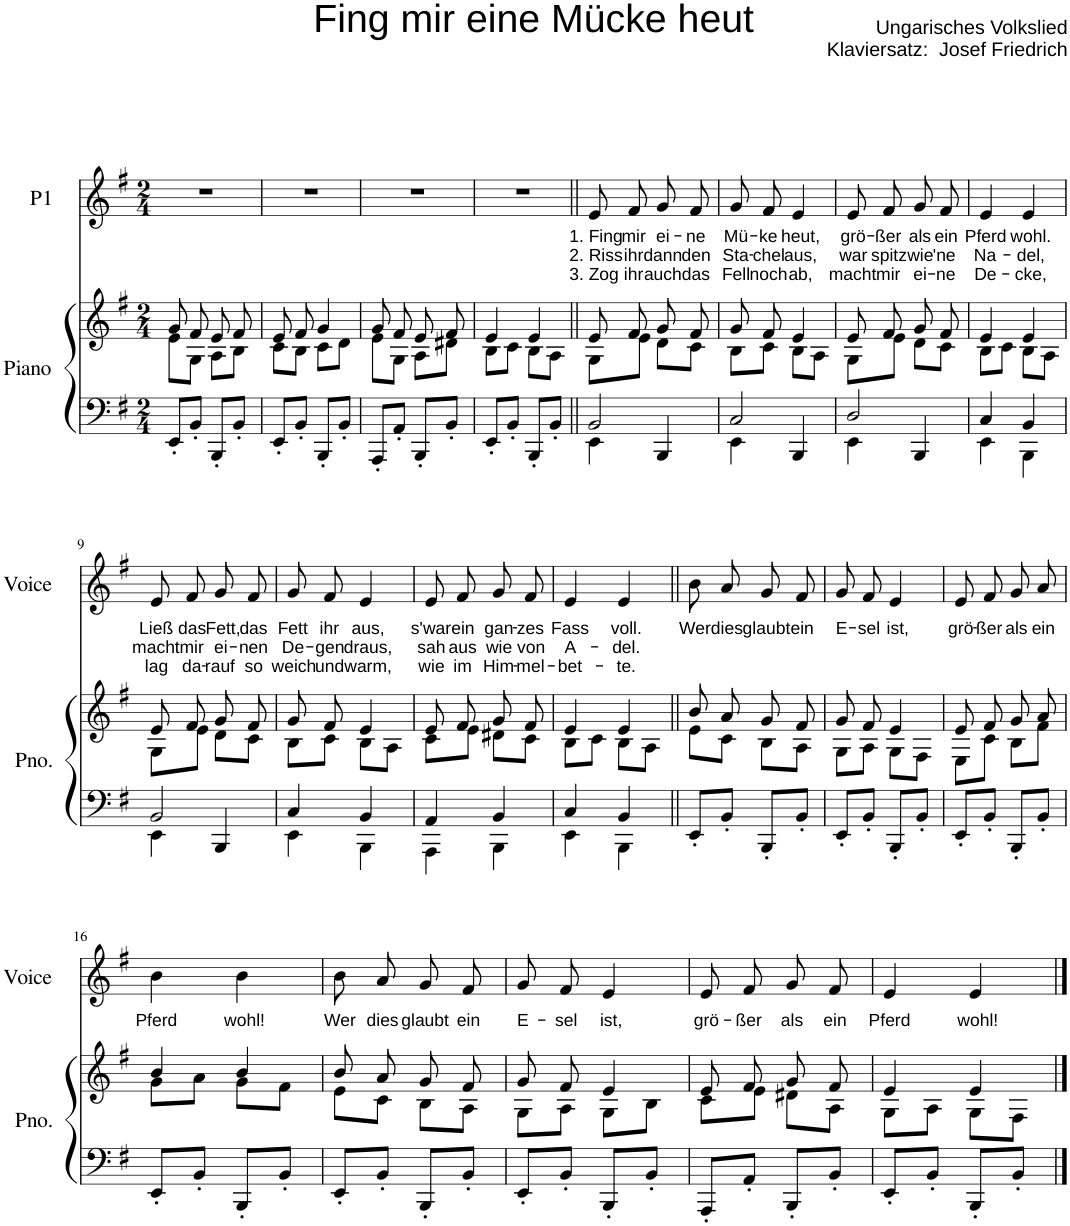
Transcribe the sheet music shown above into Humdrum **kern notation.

**kern	**kern	**kern	**text	**text	**text
*part2	*part2	*part1	*part1	*part1	*part1
*staff3	*staff2	*staff1	*staff1	*staff1	*staff1
*I"Piano	*	*I"P1	*	*	*
*I'Pno.	*	*	*	*	*
*clefF4	*clefG2	*clefG2	*	*	*
*k[f#]	*k[f#]	*k[f#]	*	*	*
*G:	*G:	*G:	*	*	*
*M2/4	*M2/4	*M2/4	*	*	*
=1	=1	=1	=1	=1	=1
*	*^	*	*	*	*
8EE'/L	8g/	8e\L	2r	.	.	.
8BB'/J	8f#/	8G\J	.	.	.	.
8BBB'/L	8e/	8A\L	.	.	.	.
8BB'/J	8f#/	8B\J	.	.	.	.
=2	=2	=2	=2	=2	=2	=2
8EE'/L	8e/	8c\L	2r	.	.	.
8BB'/J	8f#/	8B\J	.	.	.	.
8BBB'/L	4g/	8c\L	.	.	.	.
8BB'/J	.	8d\J	.	.	.	.
=3	=3	=3	=3	=3	=3	=3
8AAA'/L	8g/	8e\L	2r	.	.	.
8AA'/J	8f#/	8G\J	.	.	.	.
8BBB'/L	8e/	8A\L	.	.	.	.
8BB'/J	8f#/	8d#X\J	.	.	.	.
=4	=4	=4	=4	=4	=4	=4
8EE'/L	4e/	8B\L	2r	.	.	.
8BB'/J	.	8c\J	.	.	.	.
8BBB'/L	4e/	8B\L	.	.	.	.
8BB'/J	.	8A\J	.	.	.	.
=5||	=5||	=5||	=5||	=5||	=5||	=5||
*^	*	*	*	*	*	*
!	!	!	!	!	!LO:LY:b	!LO:LY:b	!LO:LY:b
2BB/	4EE\	8e/	8G\L	8e/L	1. Fing	2. Riss	3. Zog
!	!	!	!	!	!LO:LY:b	!LO:LY:b	!LO:LY:b
.	.	8f#/	8e\J	8f#/J	mir	ihr	ihr
!	!	!	!	!	!LO:LY:b	!LO:LY:b	!LO:LY:b
.	4BBB/	8g/	8d\L	8g/L	ei-	dann	auch
!	!	!	!	!	!LO:LY:b	!LO:LY:b	!LO:LY:b
.	.	8f#/	8c\J	8f#/J	-ne	den	das
=6	=6	=6	=6	=6	=6	=6	=6
!	!	!	!	!	!LO:LY:b	!LO:LY:b	!LO:LY:b
2C/	4EE\	8g/	8B\L	8g/L	Mü-	Sta-	Fell
!	!	!	!	!	!LO:LY:b	!LO:LY:b	!LO:LY:b
.	.	8f#/	8c\J	8f#/J	-ke	-chel	noch
!	!	!	!	!	!LO:LY:b	!LO:LY:b	!LO:LY:b
.	4BBB/	4e/	8B\L	4e/	heut,	aus,	ab,
.	.	.	8A\J	.	.	.	.
=7	=7	=7	=7	=7	=7	=7	=7
!	!	!	!	!	!LO:LY:b	!LO:LY:b	!LO:LY:b
2D/	4EE\	8e/	8G\L	8e/L	grö-	war	macht
!	!	!	!	!	!LO:LY:b	!LO:LY:b	!LO:LY:b
.	.	8f#/	8e\J	8f#/J	-ßer	spitz	mir
!	!	!	!	!	!LO:LY:b	!LO:LY:b	!LO:LY:b
.	4BBB/	8g/	8d\L	8g/L	als	wie	ei-
!	!	!	!	!	!LO:LY:b	!LO:LY:b	!LO:LY:b
.	.	8f#/	8c\J	8f#/J	ein	'ne	-ne
=8	=8	=8	=8	=8	=8	=8	=8
!	!	!	!	!	!LO:LY:b	!LO:LY:b	!LO:LY:b
4C/	4EE\	4e/	8B\L	4e/	Pferd	Na-	De-
.	.	.	8c\J	.	.	.	.
!	!	!	!	!	!LO:LY:b	!LO:LY:b	!LO:LY:b
4BB/	4BBB\	4e/	8B\L	4e/	wohl.	-del,	-cke,
.	.	.	8A\J	.	.	.	.
!!LO:LB:g=z
=9	=9	=9	=9	=9	=9	=9	=9
!	!	!	!	!	!LO:LY:b	!LO:LY:b	!LO:LY:b
2BB/	4EE\	8e/	8G\L	8e/L	Ließ	macht	lag
!	!	!	!	!	!LO:LY:b	!LO:LY:b	!LO:LY:b
.	.	8f#/	8e\J	8f#/J	das	mir	da-
!	!	!	!	!	!LO:LY:b	!LO:LY:b	!LO:LY:b
.	4BBB/	8g/	8d\L	8g/L	Fett,	ei-	-rauf
!	!	!	!	!	!LO:LY:b	!LO:LY:b	!LO:LY:b
.	.	8f#/	8c\J	8f#/J	das	-nen	so
=10	=10	=10	=10	=10	=10	=10	=10
!	!	!	!	!	!LO:LY:b	!LO:LY:b	!LO:LY:b
4C/	4EE\	8g/	8B\L	8g/L	Fett	De-	weich
!	!	!	!	!	!LO:LY:b	!LO:LY:b	!LO:LY:b
.	.	8f#/	8c\J	8f#/J	ihr	-gen	und
!	!	!	!	!	!LO:LY:b	!LO:LY:b	!LO:LY:b
4BB/	4BBB\	4e/	8B\L	4e/	aus,	draus,	warm,
.	.	.	8A\J	.	.	.	.
=11	=11	=11	=11	=11	=11	=11	=11
!	!	!	!	!	!LO:LY:b	!LO:LY:b	!LO:LY:b
4AA/	4AAA\	8e/	8c\L	8e/L	s'war	sah	wie
!	!	!	!	!	!LO:LY:b	!LO:LY:b	!LO:LY:b
.	.	8f#/	8e\J	8f#/J	ein	aus	im
!	!	!	!	!	!LO:LY:b	!LO:LY:b	!LO:LY:b
4BB/	4BBB\	8g/	8d#X\L	8g/L	gan-	wie	Him-
!	!	!	!	!	!LO:LY:b	!LO:LY:b	!LO:LY:b
.	.	8f#/	8c\J	8f#/J	-zes	von	-mel-
=12	=12	=12	=12	=12	=12	=12	=12
!	!	!	!	!	!LO:LY:b	!LO:LY:b	!LO:LY:b
4C/	4EE\	4e/	8B\L	4e/	Fass	A-	-bet-
.	.	.	8c\J	.	.	.	.
!	!	!	!	!	!LO:LY:b	!LO:LY:b	!LO:LY:b
4BB/	4BBB\	4e/	8B\L	4e/	voll.	-del.	-te.
.	.	.	8A\J	.	.	.	.
*v	*v	*	*	*	*	*	*
=13||	=13||	=13||	=13||	=13||	=13||	=13||
!	!	!	!	!LO:LY:b	!	!
8EE'/L	8b/	8e\L	8b/L	Wer	.	.
!	!	!	!	!LO:LY:b	!	!
8BB'/J	8a/	8c\J	8a/J	dies	.	.
!	!	!	!	!LO:LY:b	!	!
8BBB'/L	8g/	8B\L	8g/L	glaubt	.	.
!	!	!	!	!LO:LY:b	!	!
8BB'/J	8f#/	8A\J	8f#/J	ein	.	.
=14	=14	=14	=14	=14	=14	=14
!	!	!	!	!LO:LY:b	!	!
8EE'/L	8g/	8G\L	8g/L	E-	.	.
!	!	!	!	!LO:LY:b	!	!
8BB'/J	8f#/	8A\J	8f#/J	-sel	.	.
!	!	!	!	!LO:LY:b	!	!
8BBB'/L	4e/	8G\L	4e/	ist,	.	.
8BB'/J	.	8F#\J	.	.	.	.
=15	=15	=15	=15	=15	=15	=15
!	!	!	!	!LO:LY:b	!	!
8EE'/L	8e/	8E\L	8e/L	grö-	.	.
!	!	!	!	!LO:LY:b	!	!
8BB'/J	8f#/	8c\J	8f#/J	-ßer	.	.
!	!	!	!	!LO:LY:b	!	!
8BBB'/L	8g/	8B\L	8g/L	als	.	.
!	!	!	!	!LO:LY:b	!	!
8BB'/J	8a/	8f#\J	8a/J	ein	.	.
!!LO:LB:g=z
=16	=16	=16	=16	=16	=16	=16
!	!	!	!	!LO:LY:b	!	!
8EE'/L	4b/	8g\L	4b\	Pferd	.	.
8BB'/J	.	8a\J	.	.	.	.
!	!	!	!	!LO:LY:b	!	!
8BBB'/L	4b/	8g\L	4b\	wohl!	.	.
8BB'/J	.	8f#\J	.	.	.	.
=17	=17	=17	=17	=17	=17	=17
!	!	!	!	!LO:LY:b	!	!
8EE'/L	8b/	8e\L	8b/L	Wer	.	.
!	!	!	!	!LO:LY:b	!	!
8BB'/J	8a/	8c\J	8a/J	dies	.	.
!	!	!	!	!LO:LY:b	!	!
8BBB'/L	8g/	8B\L	8g/L	glaubt	.	.
!	!	!	!	!LO:LY:b	!	!
8BB'/J	8f#/	8A\J	8f#/J	ein	.	.
=18	=18	=18	=18	=18	=18	=18
!	!	!	!	!LO:LY:b	!	!
8EE'/L	8g/	8G\L	8g/L	E-	.	.
!	!	!	!	!LO:LY:b	!	!
8BB'/J	8f#/	8A\J	8f#/J	-sel	.	.
!	!	!	!	!LO:LY:b	!	!
8BBB'/L	4e/	8G\L	4e/	ist,	.	.
8BB'/J	.	8B\J	.	.	.	.
=19	=19	=19	=19	=19	=19	=19
!	!	!	!	!LO:LY:b	!	!
8AAA'/L	8e/	8c\L	8e/L	grö-	.	.
!	!	!	!	!LO:LY:b	!	!
8AA'/J	8f#/	8e\J	8f#/J	-ßer	.	.
!	!	!	!	!LO:LY:b	!	!
8BBB'/L	8g/	8d#X\L	8g/L	als	.	.
!	!	!	!	!LO:LY:b	!	!
8BB'/J	8f#/	8A\J	8f#/J	ein	.	.
=20	=20	=20	=20	=20	=20	=20
!	!	!	!	!LO:LY:b	!	!
8EE'/L	4e/	8G\L	4e/	Pferd	.	.
8BB'/J	.	8A\J	.	.	.	.
!	!	!	!	!LO:LY:b	!	!
8BBB'/L	4e/	8G\L	4e/	wohl!	.	.
8BB'/J	.	8F#\J	.	.	.	.
*	*v	*v	*	*	*	*
==	==	==	==	==	==
*-	*-	*-	*-	*-	*-
